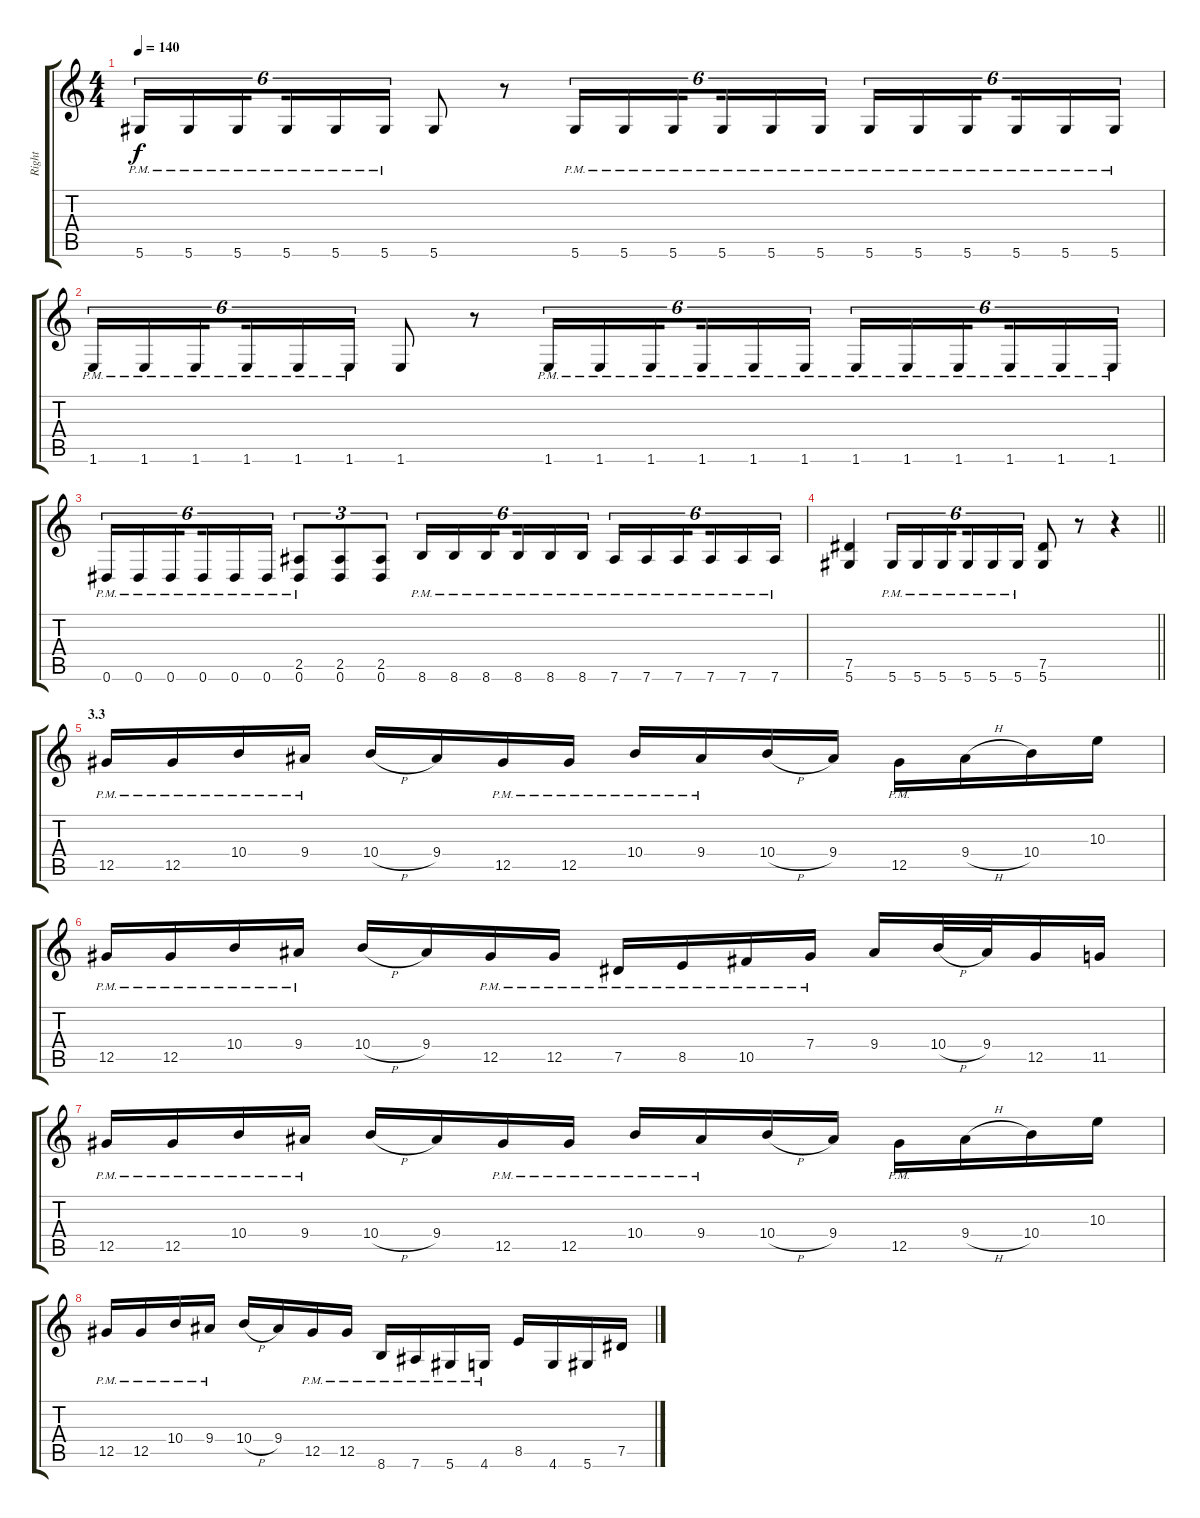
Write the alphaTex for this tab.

\track ("Right" "Right") {instrument distortionguitar}
\staff {score tabs}
\tuning (Eb4 Bb3 Gb3 Db3 Ab2 Eb2) {hide}
\ts (4 4)
\tempo 140
\clef g2
\ks c
5.6{pm}.16{tu (6 4) dy f} 5.6{pm}.16{tu (6 4)} 5.6{pm}.16{tu (6 4) beam splitsecondary} 5.6{pm}.16{tu (6 4)} 5.6{pm}.16{tu (6 4)} 5.6{pm}.16{tu (6 4)} 5.6.8 r.8 5.6{pm}.16{tu (6 4)} 5.6{pm}.16{tu (6 4)} 5.6{pm}.16{tu (6 4) beam splitsecondary} 5.6{pm}.16{tu (6 4)} 5.6{pm}.16{tu (6 4)} 5.6{pm}.16{tu (6 4)} 5.6{pm}.16{tu (6 4)} 5.6{pm}.16{tu (6 4)} 5.6{pm}.16{tu (6 4) beam splitsecondary} 5.6{pm}.16{tu (6 4)} 5.6{pm}.16{tu (6 4)} 5.6{pm}.16{tu (6 4)} |
1.6{pm}.16{tu (6 4)} 1.6{pm}.16{tu (6 4)} 1.6{pm}.16{tu (6 4) beam splitsecondary} 1.6{pm}.16{tu (6 4)} 1.6{pm}.16{tu (6 4)} 1.6{pm}.16{tu (6 4)} 1.6.8 r.8 1.6{pm}.16{tu (6 4)} 1.6{pm}.16{tu (6 4)} 1.6{pm}.16{tu (6 4) beam splitsecondary} 1.6{pm}.16{tu (6 4)} 1.6{pm}.16{tu (6 4)} 1.6{pm}.16{tu (6 4)} 1.6{pm}.16{tu (6 4)} 1.6{pm}.16{tu (6 4)} 1.6{pm}.16{tu (6 4) beam splitsecondary} 1.6{pm}.16{tu (6 4)} 1.6{pm}.16{tu (6 4)} 1.6{pm}.16{tu (6 4)} |
0.6{pm}.16{tu (6 4)} 0.6{pm}.16{tu (6 4)} 0.6{pm}.16{tu (6 4) beam splitsecondary} 0.6{pm}.16{tu (6 4)} 0.6{pm}.16{tu (6 4)} 0.6{pm}.16{tu (6 4)} (2.5 0.6{pm}).8{tu (3 2)} (2.5 0.6).8{tu (3 2)} (2.5 0.6).8{tu (3 2)} 8.6{pm}.16{tu (6 4)} 8.6{pm}.16{tu (6 4)} 8.6{pm}.16{tu (6 4) beam splitsecondary} 8.6{pm}.16{tu (6 4)} 8.6{pm}.16{tu (6 4)} 8.6{pm}.16{tu (6 4)} 7.6{pm}.16{tu (6 4)} 7.6{pm}.16{tu (6 4)} 7.6{pm}.16{tu (6 4) beam splitsecondary} 7.6{pm}.16{tu (6 4)} 7.6{pm}.16{tu (6 4)} 7.6{pm}.16{tu (6 4)} |
\barLineRight lightlight
(7.5 5.6).4 5.6{pm}.16{tu (6 4)} 5.6{pm}.16{tu (6 4)} 5.6{pm}.16{tu (6 4) beam splitsecondary} 5.6{pm}.16{tu (6 4)} 5.6{pm}.16{tu (6 4)} 5.6{pm}.16{tu (6 4)} (7.5 5.6).8 r.8 r.4 |
\section ("" "3.3")
12.5{pm}.16 12.5{pm}.16 10.4{pm}.16 9.4{pm}.16 10.4{h}.16 9.4.16 12.5{pm}.16 12.5{pm}.16 10.4{pm}.16 9.4{pm}.16 10.4{h}.16 9.4.16 12.5{pm}.16 9.4{h}.16 10.4.16 10.3.16 |
12.5{pm}.16 12.5{pm}.16 10.4{pm}.16 9.4{pm}.16 10.4{h}.16 9.4.16 12.5{pm}.16 12.5{pm}.16 7.5{pm}.16 8.5{pm}.16 10.5{pm}.16 7.4{pm}.16 9.4.16 10.4{h}.32 9.4.32 12.5.16 11.5.16 |
12.5{pm}.16 12.5{pm}.16 10.4{pm}.16 9.4{pm}.16 10.4{h}.16 9.4.16 12.5{pm}.16 12.5{pm}.16 10.4{pm}.16 9.4{pm}.16 10.4{h}.16 9.4.16 12.5{pm}.16 9.4{h}.16 10.4.16 10.3.16 |
12.5{pm}.16 12.5{pm}.16 10.4{pm}.16 9.4{pm}.16 10.4{h}.16 9.4.16 12.5{pm}.16 12.5{pm}.16 8.6{pm}.16 7.6{pm}.16 5.6{pm}.16 4.6{pm}.16 8.5.16 4.6.16 5.6.16 7.5.16
